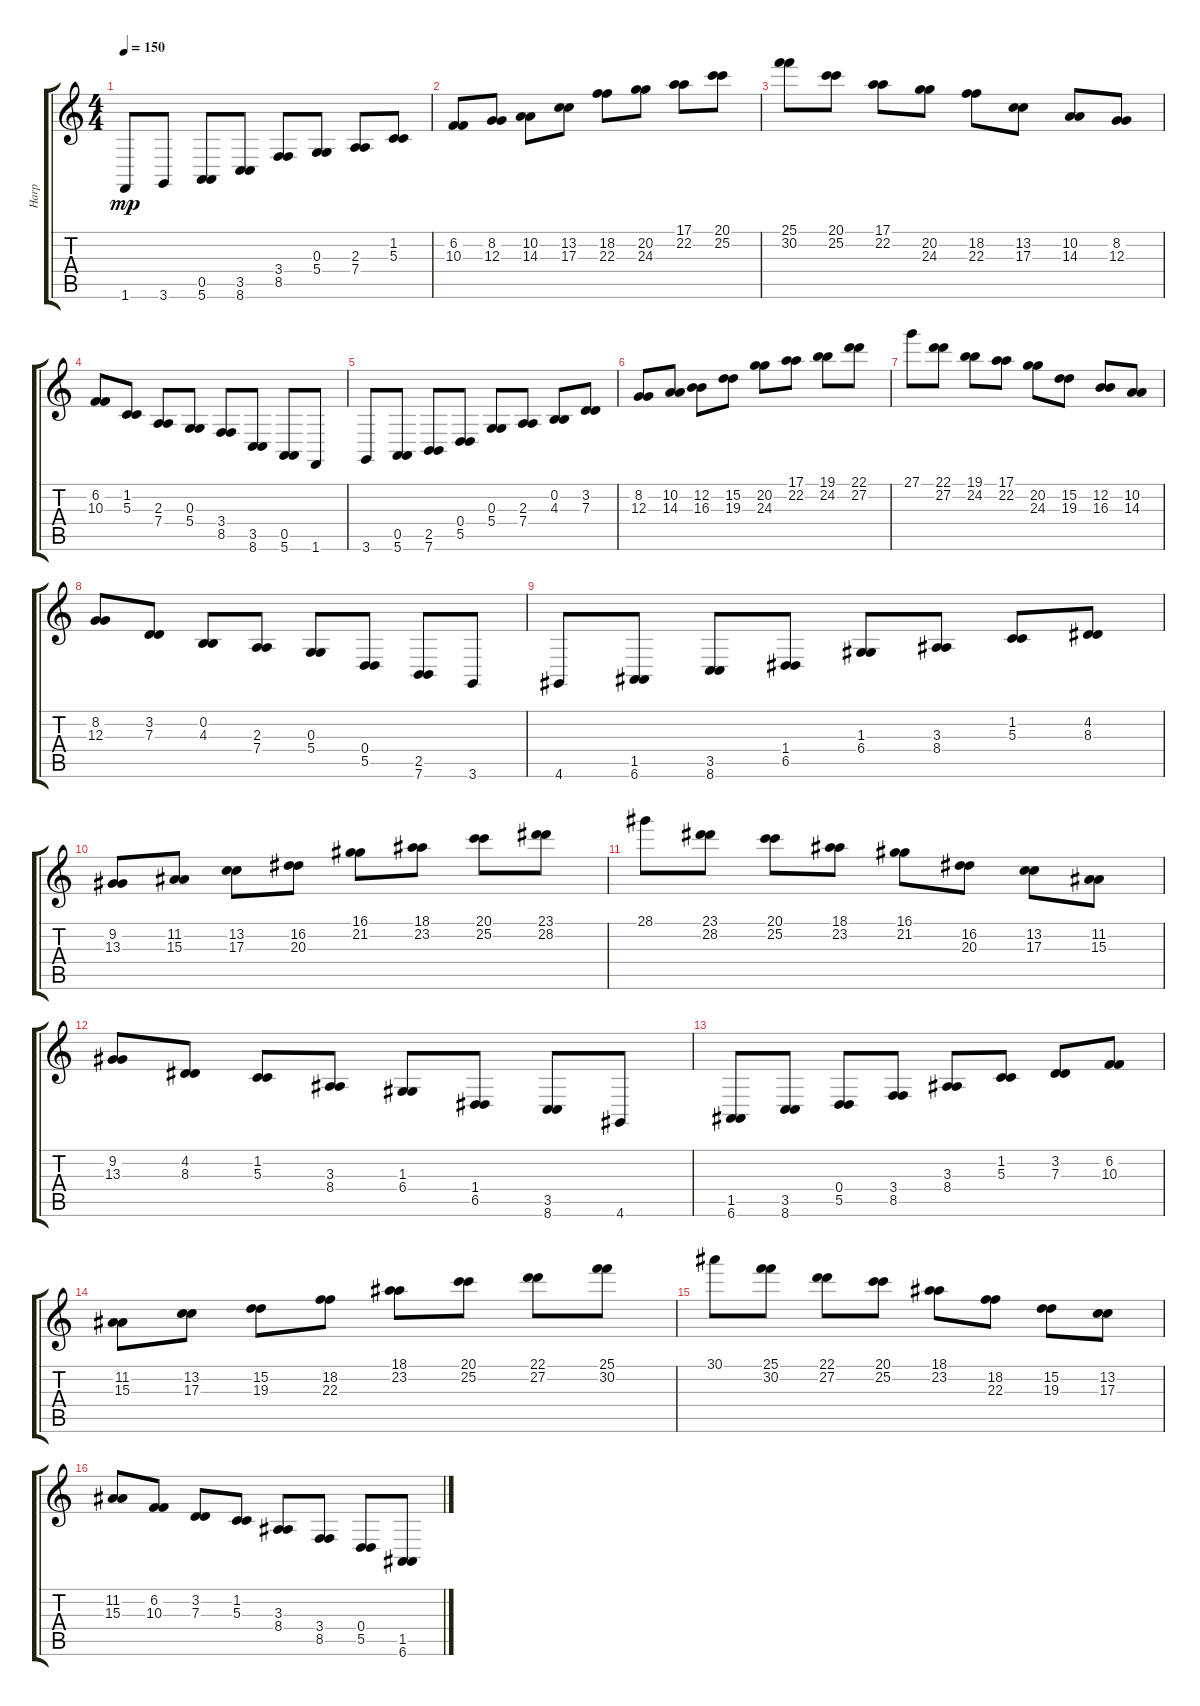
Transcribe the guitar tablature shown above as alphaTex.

\track ("Harp" "Harp") {instrument orchestralharp}
\staff {score tabs}
\tuning (E4 B3 G3 D3 A2 E2) {hide}
\ts (4 4)
\tempo 150
\clef g2
\ks c
1.6.8{dy mp} 3.6.8 (0.5 5.6).8 (3.5 8.6).8 (3.4 8.5).8 (0.3 5.4).8 (2.3 7.4).8 (1.2 5.3).8 |
(6.2 10.3).8 (8.2 12.3).8 (10.2 14.3).8 (13.2 17.3).8 (18.2 22.3).8 (20.2 24.3).8 (17.1 22.2).8 (20.1 25.2).8 |
(25.1 30.2).8 (20.1 25.2).8 (17.1 22.2).8 (20.2 24.3).8 (18.2 22.3).8 (13.2 17.3).8 (10.2 14.3).8 (8.2 12.3).8 |
(6.2 10.3).8 (1.2 5.3).8 (2.3 7.4).8 (0.3 5.4).8 (3.4 8.5).8 (3.5 8.6).8 (0.5 5.6).8 1.6.8 |
3.6.8 (0.5 5.6).8 (2.5 7.6).8 (0.4 5.5).8 (0.3 5.4).8 (2.3 7.4).8 (0.2 4.3).8 (3.2 7.3).8 |
(8.2 12.3).8 (10.2 14.3).8 (12.2 16.3).8 (15.2 19.3).8 (20.2 24.3).8 (17.1 22.2).8 (19.1 24.2).8 (22.1 27.2).8 |
27.1.8 (22.1 27.2).8 (19.1 24.2).8 (17.1 22.2).8 (20.2 24.3).8 (15.2 19.3).8 (12.2 16.3).8 (10.2 14.3).8 |
(8.2 12.3).8 (3.2 7.3).8 (0.2 4.3).8 (2.3 7.4).8 (0.3 5.4).8 (0.4 5.5).8 (2.5 7.6).8 3.6.8 |
4.6.8 (1.5 6.6).8 (3.5 8.6).8 (1.4 6.5).8 (1.3 6.4).8 (3.3 8.4).8 (1.2 5.3).8 (4.2 8.3).8 |
(9.2 13.3).8 (11.2 15.3).8 (13.2 17.3).8 (16.2 20.3).8 (16.1 21.2).8 (18.1 23.2).8 (20.1 25.2).8 (23.1 28.2).8 |
28.1.8 (23.1 28.2).8 (20.1 25.2).8 (18.1 23.2).8 (16.1 21.2).8 (16.2 20.3).8 (13.2 17.3).8 (11.2 15.3).8 |
(9.2 13.3).8 (4.2 8.3).8 (1.2 5.3).8 (3.3 8.4).8 (1.3 6.4).8 (1.4 6.5).8 (3.5 8.6).8 4.6.8 |
(1.5 6.6).8 (3.5 8.6).8 (0.4 5.5).8 (3.4 8.5).8 (3.3 8.4).8 (1.2 5.3).8 (3.2 7.3).8 (6.2 10.3).8 |
(11.2 15.3).8 (13.2 17.3).8 (15.2 19.3).8 (18.2 22.3).8 (18.1 23.2).8 (20.1 25.2).8 (22.1 27.2).8 (25.1 30.2).8 |
30.1.8 (25.1 30.2).8 (22.1 27.2).8 (20.1 25.2).8 (18.1 23.2).8 (18.2 22.3).8 (15.2 19.3).8 (13.2 17.3).8 |
(11.2 15.3).8 (6.2 10.3).8 (3.2 7.3).8 (1.2 5.3).8 (3.3 8.4).8 (3.4 8.5).8 (0.4 5.5).8 (1.5 6.6).8
